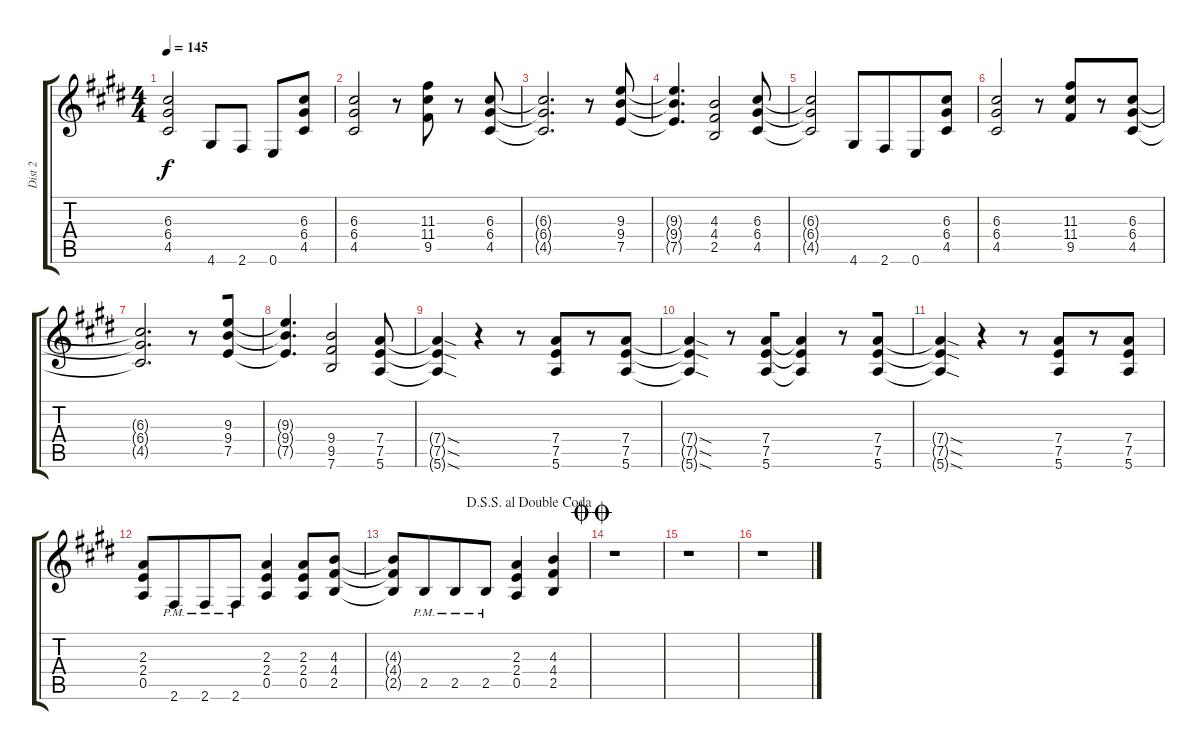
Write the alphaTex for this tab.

\track ("Dist 2" "Dist 2") {instrument distortionguitar}
\staff {score tabs}
\tuning (E4 B3 G3 D3 A2 E2) {hide}
\ts (4 4)
\tempo 145
\clef g2
\ks e
(6.3{t} 6.4{t} 4.5{t}).2{dy f} 4.6.8 2.6.8 0.6.8 (6.3 6.4 4.5).8 |
\ks c#minor
(6.3 6.4 4.5).2 r.8 (11.3 11.4 9.5).8 r.8 (6.3 6.4 4.5).8 |
(6.3{t} 6.4{t} 4.5{t}).2{d} r.8 (9.3 9.4 7.5).8 |
(9.3{t} 9.4{t} 7.5{t}).4{d} (4.3 4.4 2.5).2 (6.3 6.4 4.5).8 |
\ks e
(6.3{t} 6.4{t} 4.5{t}).2{beam merge} 4.6.8{beam merge} 2.6.8{beam merge} 0.6.8{beam merge} (6.3 6.4 4.5).8 |
\ks c#minor
(6.3 6.4 4.5).2{beam merge} r.8{beam merge} (11.3 11.4 9.5).8{beam merge} r.8{beam merge} (6.3 6.4 4.5).8 |
(6.3{t} 6.4{t} 4.5{t}).2{d beam merge} r.8{beam merge} (9.3 9.4 7.5).8 |
(9.3{t} 9.4{t} 7.5{t}).4{d beam merge} (9.4 9.5 7.6).2 (7.4 7.5 5.6).8 |
\ks e
(7.4{sod t} 7.5{sod t} 5.6{sod t}).4{beam merge} r.4 r.8{beam merge} (7.4 7.5 5.6).8{beam merge} r.8{beam merge} (7.4 7.5 5.6).8 |
\ks c#minor
(7.4{sod t} 7.5{sod t} 5.6{sod t}).4{beam merge} r.8{beam merge} (7.4 7.5 5.6).8{beam merge} (7.4{t} 7.5{t} 5.6{t}).4{beam merge} r.8{beam merge} (7.4 7.5 5.6).8 |
(7.4{sod t} 7.5{sod t} 5.6{sod t}).4{beam merge} r.4 r.8{beam merge} (7.4 7.5 5.6).8{beam merge} r.8{beam merge} (7.4 7.5 5.6).8 |
(2.3 2.4 0.5).8{beam merge} 2.6{pm}.8{beam merge} 2.6{pm}.8{beam merge} 2.6{pm}.8{beam merge} (2.3 2.4 0.5).4{beam merge} (2.3 2.4 0.5).8 (4.3 4.4 2.5).8 |
\jump dalsegnosegnoaldoublecoda
(4.3{t} 4.4{t} 2.5{t}).8{beam merge} 2.5{pm}.8{beam merge} 2.5{pm}.8{beam merge} 2.5{pm}.8 (2.3 2.4 0.5).4{beam merge} (4.3 4.4 2.5).4 |
\jump doublecoda
\ks e
r.1 |
\ks c#minor
r.1 |
r.1
